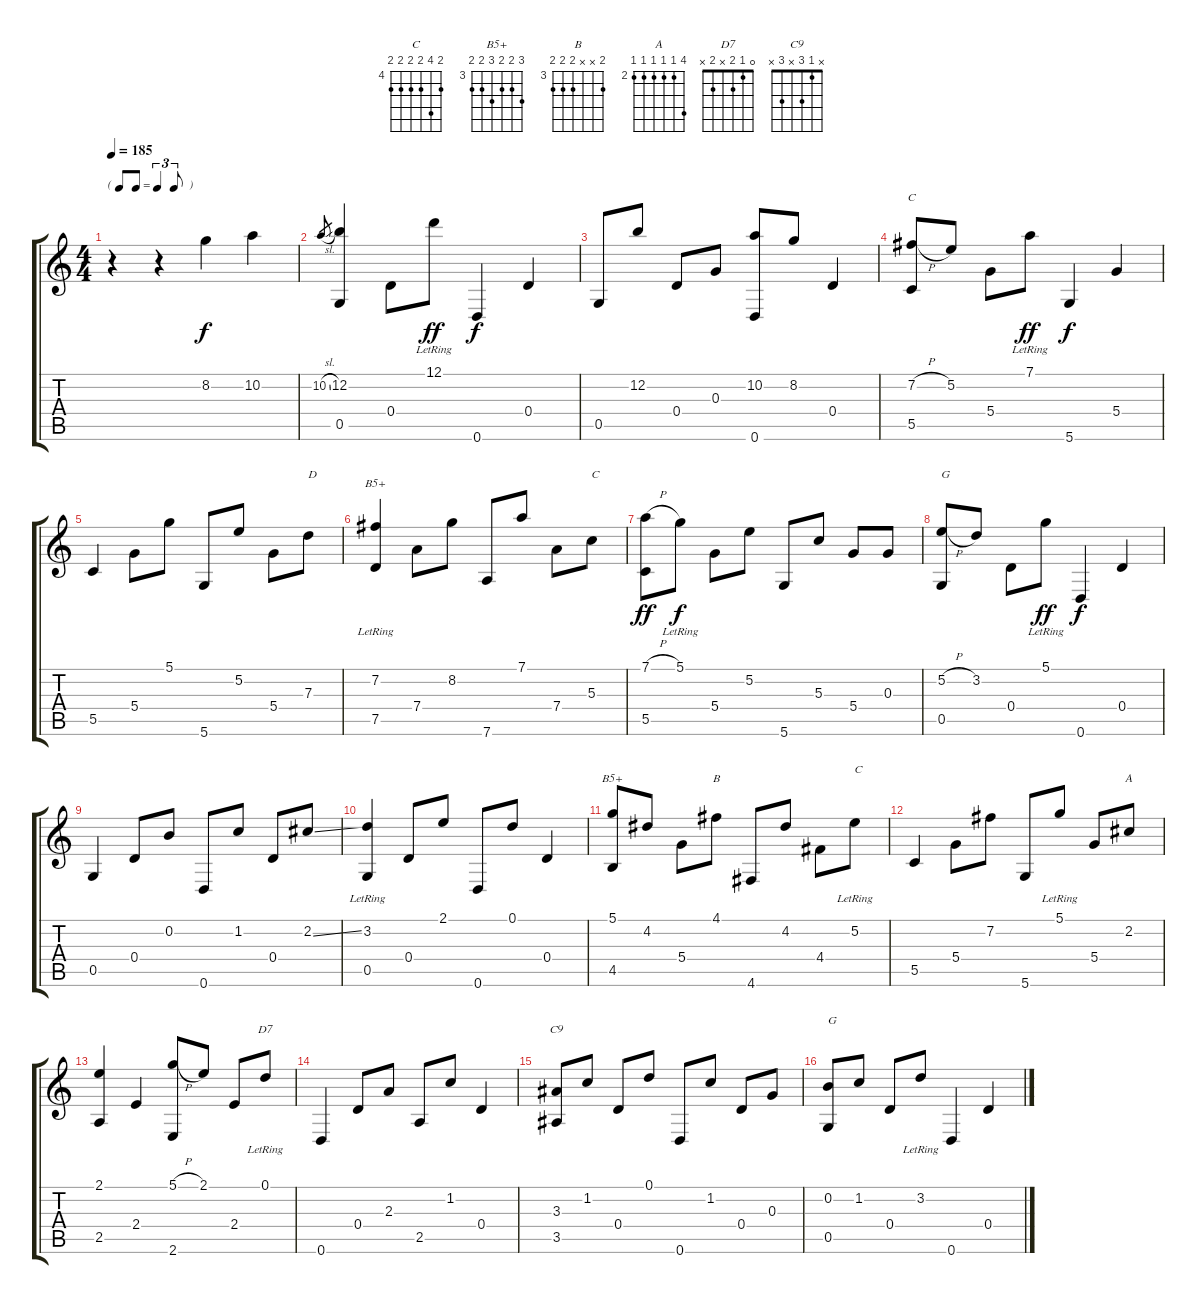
\track "" {instrument acousticguitarsteel}
\staff {score tabs}
\tuning (D4 B3 G3 D3 G2 D2) {hide}
\chord ("C" 5 7 5 5 5 5) {firstfret 4}
\chord ("B5+" x 8 7 x 7 7) {firstfret 6}
\chord ("B5+" 5 4 4 5 4 4) {firstfret 3}
\chord ("B" 4 x x 4 4 4) {firstfret 3}
\chord ("A" 5 2 2 2 2 2) {firstfret 2}
\chord ("D7" 0 1 2 x 2 x)
\chord ("C9" x 1 3 x 3 x)
\ts (4 4)
\tf triplet8th
\tempo 185
\clef g2
\ks c
r.4{dy f instrument acousticguitarsteel} r.4 8.2.4 10.2.4 |
10.2{sl}.8{gr} (12.2 0.5).4 0.4.8 12.1{lr}.8{dy ff} 0.6.4{dy f} 0.4.4 |
0.5.8 12.2.8 0.4.8 0.3.8 (10.2 0.6).8 8.2.8 0.4.4 |
(7.2{h} 5.5).8{ch "C"} 5.2.8 5.4.8 7.1{lr}.8{dy ff} 5.6.4{dy f} 5.4.4 |
5.5.4 5.4.8 5.1.8 5.6.8 5.2.8 5.4.8 7.3.8{txt "D"} |
(7.2{lr} 7.5).4{ch "B5+"} 7.4.8 8.2.8 7.6.8 7.1.8 7.4.8 5.3.8{txt "C"} |
(7.1{h} 5.5).8{dy ff} 5.1{lr}.8{dy f} 5.4.8 5.2.8 5.6.8 5.3.8 5.4.8 0.3.8 |
(5.2{h} 0.5).8{txt "G"} 3.2.8 0.4.8 5.1{lr}.8{dy ff} 0.6.4{dy f} 0.4.4 |
0.5.4 0.4.8 0.2.8 0.6.8 1.2.8 0.4.8 2.2{ss}.8 |
(3.2{lr} 0.5).4 0.4.8 2.1.8 0.6.8 0.1.8 0.4.4 |
(5.1 4.5).8{ch "B5+"} 4.2.8 5.4.8 4.1.8{ch "B"} 4.6.8 4.2.8 4.4.8 5.2{lr}.8{txt "C"} |
5.5.4 5.4.8 7.2.8 5.6.8 5.1{lr}.8 5.4.8 2.2.8{ch "A"} |
(2.1 2.5).4 2.4.4 (5.1{h} 2.6).8 2.1.8 2.4.8 0.1{lr}.8{ch "D7"} |
0.6.4 0.4.8 2.3.8 2.5.8 1.2.8 0.4.4 |
(3.3 3.5).8{ch "C9"} 1.2.8 0.4.8 0.1.8 0.6.8 1.2.8 0.4.8 0.3.8 |
(0.2 0.5).8{txt "G"} 1.2.8 0.4.8 3.2{lr}.8 0.6.4 0.4.4
